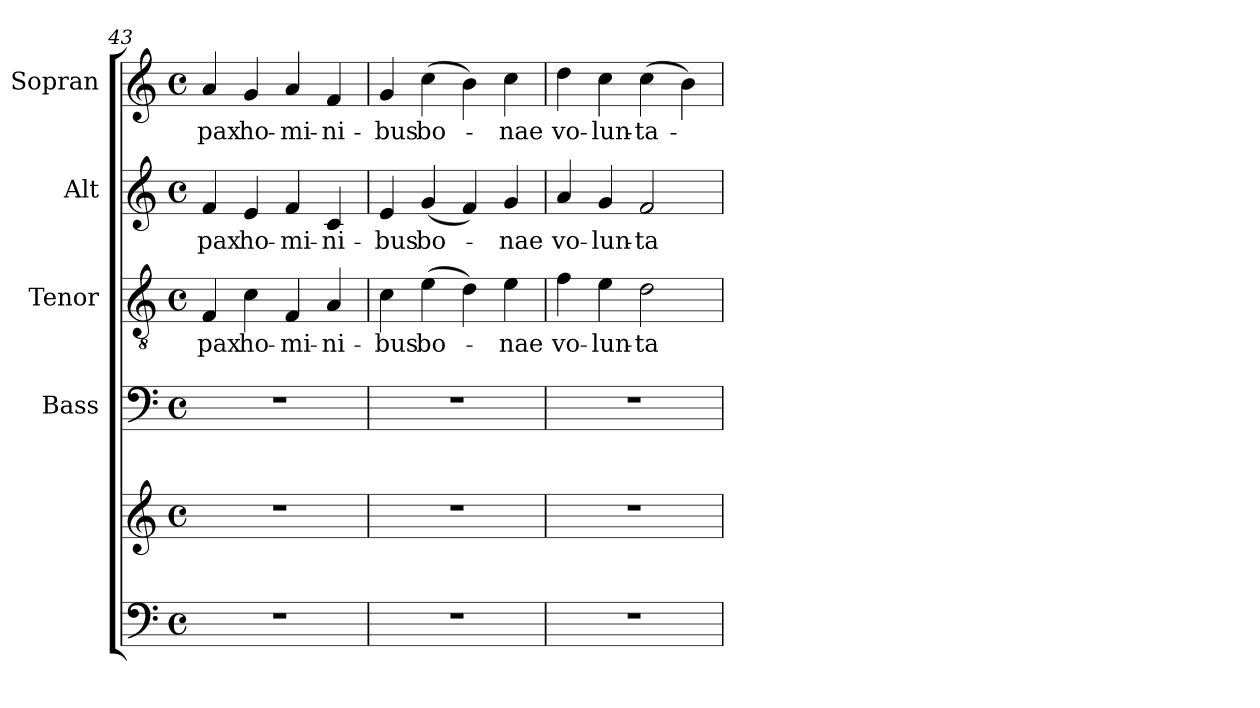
**kern	**kern	**kern	**kern	**text	**kern	**text	**kern	**text
*part5	*part5	*part4	*part3	*part3	*part2	*part2	*part1	*part1
*staff6	*staff5	*staff4	*staff3	*staff3	*staff2	*staff2	*staff1	*staff1
*	*	*I"Bass	*I"Tenor	*	*I"Alt	*	*I"Sopran	*
*	*	*I'B.	*I'T.	*	*I'A.	*	*I'S.	*
*clefF4	*clefG2	*clefF4	*clefGv2	*	*clefG2	*	*clefG2	*
*k[]	*k[]	*k[]	*k[]	*	*k[]	*	*k[]	*
*C:	*C:	*C:	*C:	*	*C:	*	*C:	*
*M4/4	*M4/4	*M4/4	*M4/4	*	*M4/4	*	*M4/4	*
*met(c)	*met(c)	*met(c)	*met(c)	*	*met(c)	*	*met(c)	*
=43	=43	=43	=43	=43	=43	=43	=43	=43
!	!	!	!	!LO:LY:b	!	!LO:LY:b	!	!LO:LY:b
1r	1r	1r	4F/	pax	4f/	pax	4a/	pax
!	!	!	!	!LO:LY:b	!	!LO:LY:b	!	!LO:LY:b
.	.	.	4c\	ho-	4e/	ho-	4g/	ho-
!	!	!	!	!LO:LY:b	!	!LO:LY:b	!	!LO:LY:b
.	.	.	4F/	-mi-	4f/	-mi-	4a/	-mi-
!	!	!	!	!LO:LY:b	!	!LO:LY:b	!	!LO:LY:b
.	.	.	4A/	-ni-	4c/	-ni-	4f/	-ni-
=44	=44	=44	=44	=44	=44	=44	=44	=44
!	!	!	!	!LO:LY:b	!	!LO:LY:b	!	!LO:LY:b
1r	1r	1r	4c\	-bus	4e/	-bus	4g/	-bus
!	!	!	!	!LO:LY:b	!	!LO:LY:b	!	!LO:LY:b
.	.	.	(>4e\	bo-	(<4g/	bo-	(>4cc\	bo-
.	.	.	4d\)	.	4f/)	.	4b\)	.
!	!	!	!	!LO:LY:b	!	!LO:LY:b	!	!LO:LY:b
.	.	.	4e\	-nae	4g/	-nae	4cc\	-nae
=45	=45	=45	=45	=45	=45	=45	=45	=45
!	!	!	!	!LO:LY:b	!	!LO:LY:b	!	!LO:LY:b
1r	1r	1r	4f\	vo-	4a/	vo-	4dd\	vo-
!	!	!	!	!LO:LY:b	!	!LO:LY:b	!	!LO:LY:b
.	.	.	4e\	-lun-	4g/	-lun-	4cc\	-lun-
!	!	!	!	!LO:LY:b	!	!LO:LY:b	!	!LO:LY:b
.	.	.	2d\	-ta-	2f/	-ta-	(>4cc\	-ta-
.	.	.	.	.	.	.	4b\)	.
=	=	=	=	=	=	=	=	=
*-	*-	*-	*-	*-	*-	*-	*-	*-
